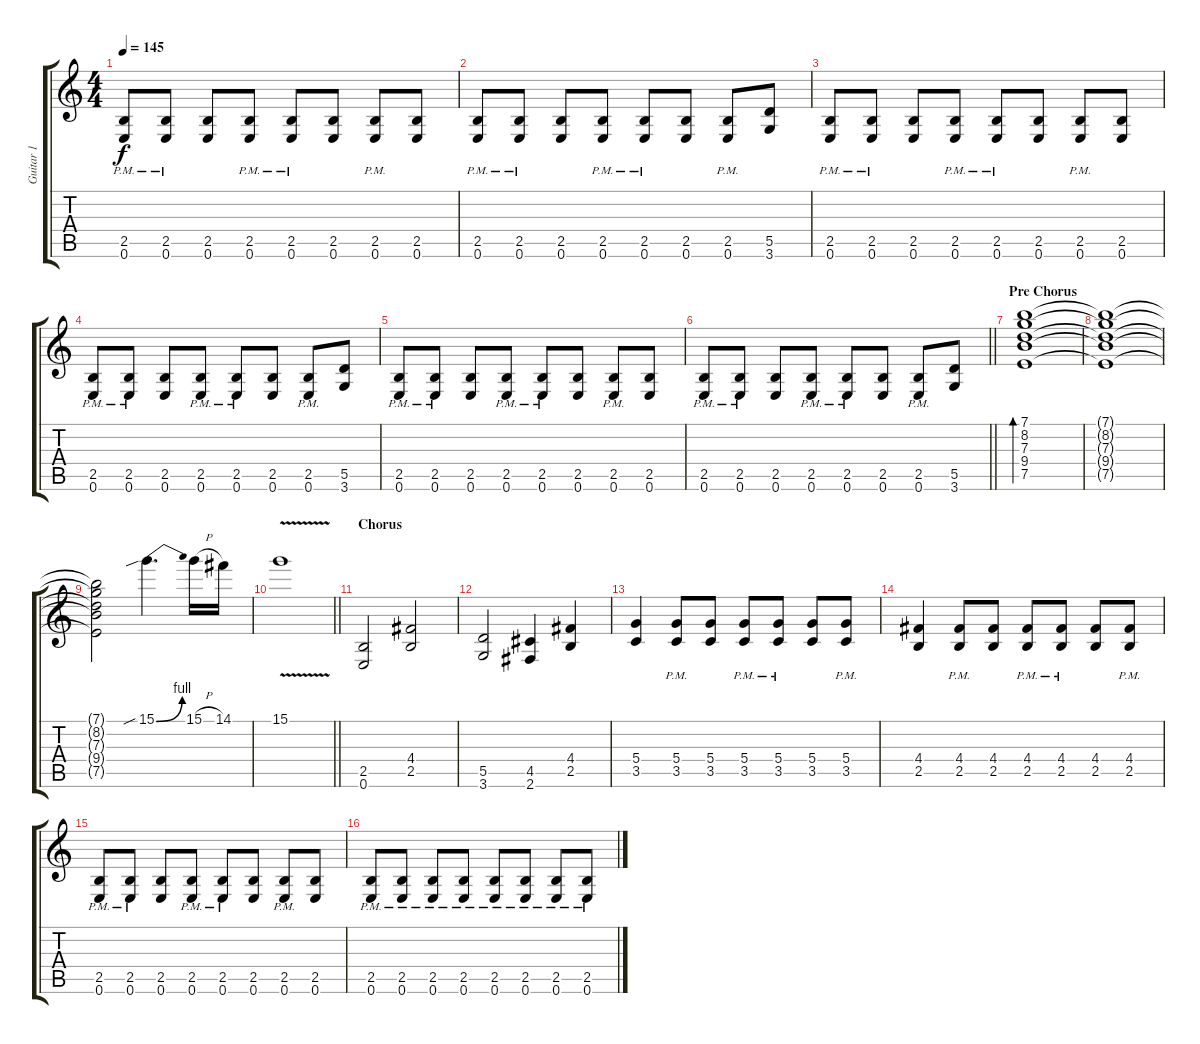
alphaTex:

\track ("Guitar 1" "Guitar 1") {instrument overdrivenguitar}
\staff {score tabs}
\tuning (E4 B3 G3 D3 A2 E2) {hide}
\ts (4 4)
\tempo 145
\clef g2
\ks c
(2.5{pm} 0.6{pm}).8{dy f} (2.5{pm} 0.6{pm}).8 (2.5 0.6).8 (2.5{pm} 0.6{pm}).8 (2.5{pm} 0.6{pm}).8 (2.5 0.6).8 (2.5{pm} 0.6{pm}).8 (2.5 0.6).8 |
(2.5{pm} 0.6{pm}).8 (2.5{pm} 0.6{pm}).8 (2.5 0.6).8 (2.5{pm} 0.6{pm}).8 (2.5{pm} 0.6{pm}).8 (2.5 0.6).8 (2.5{pm} 0.6{pm}).8 (5.5 3.6).8 |
(2.5{pm} 0.6{pm}).8 (2.5{pm} 0.6{pm}).8 (2.5 0.6).8 (2.5{pm} 0.6{pm}).8 (2.5{pm} 0.6{pm}).8 (2.5 0.6).8 (2.5{pm} 0.6{pm}).8 (2.5 0.6).8 |
(2.5{pm} 0.6{pm}).8 (2.5{pm} 0.6{pm}).8 (2.5 0.6).8 (2.5{pm} 0.6{pm}).8 (2.5{pm} 0.6{pm}).8 (2.5 0.6).8 (2.5{pm} 0.6{pm}).8 (5.5 3.6).8 |
(2.5{pm} 0.6{pm}).8 (2.5{pm} 0.6{pm}).8 (2.5 0.6).8 (2.5{pm} 0.6{pm}).8 (2.5{pm} 0.6{pm}).8 (2.5 0.6).8 (2.5{pm} 0.6{pm}).8 (2.5 0.6).8 |
\barLineRight lightlight
(2.5{pm} 0.6{pm}).8 (2.5{pm} 0.6{pm}).8 (2.5 0.6).8 (2.5{pm} 0.6{pm}).8 (2.5{pm} 0.6{pm}).8 (2.5 0.6).8 (2.5{pm} 0.6{pm}).8 (5.5 3.6).8 |
\section ("" "Pre Chorus")
(7.1 8.2 7.3 9.4 7.5).1{bd 120} |
(7.1{t} 8.2{t} 7.3{t} 9.4{t} 7.5{t}).1 |
(7.1{t} 8.2{t} 7.3{t} 9.4{t} 7.5{t}).2 15.1{be (bend 0 0 60 4) sib}.4{d} 15.1{h}.16 14.1.16 |
\barLineRight lightlight
15.1{v}.1 |
\section ("" "Chorus")
(2.5 0.6).2 (4.4 2.5).2 |
(5.5 3.6).2 (4.5 2.6).4 (4.4 2.5).4 |
(5.4 3.5).4 (5.4{pm} 3.5{pm}).8 (5.4 3.5).8 (5.4{pm} 3.5{pm}).8 (5.4{pm} 3.5{pm}).8 (5.4 3.5).8 (5.4{pm} 3.5{pm}).8 |
(4.4 2.5).4 (4.4{pm} 2.5{pm}).8 (4.4 2.5).8 (4.4{pm} 2.5{pm}).8 (4.4{pm} 2.5{pm}).8 (4.4 2.5).8 (4.4{pm} 2.5{pm}).8 |
(2.5{pm} 0.6{pm}).8 (2.5{pm} 0.6{pm}).8 (2.5 0.6).8 (2.5{pm} 0.6{pm}).8 (2.5{pm} 0.6{pm}).8 (2.5 0.6).8 (2.5{pm} 0.6{pm}).8 (2.5 0.6).8 |
(2.5{pm} 0.6{pm}).8 (2.5{pm} 0.6{pm}).8 (2.5{pm} 0.6{pm}).8 (2.5{pm} 0.6{pm}).8 (2.5{pm} 0.6{pm}).8 (2.5{pm} 0.6{pm}).8 (2.5{pm} 0.6{pm}).8 (2.5{pm} 0.6{pm}).8
